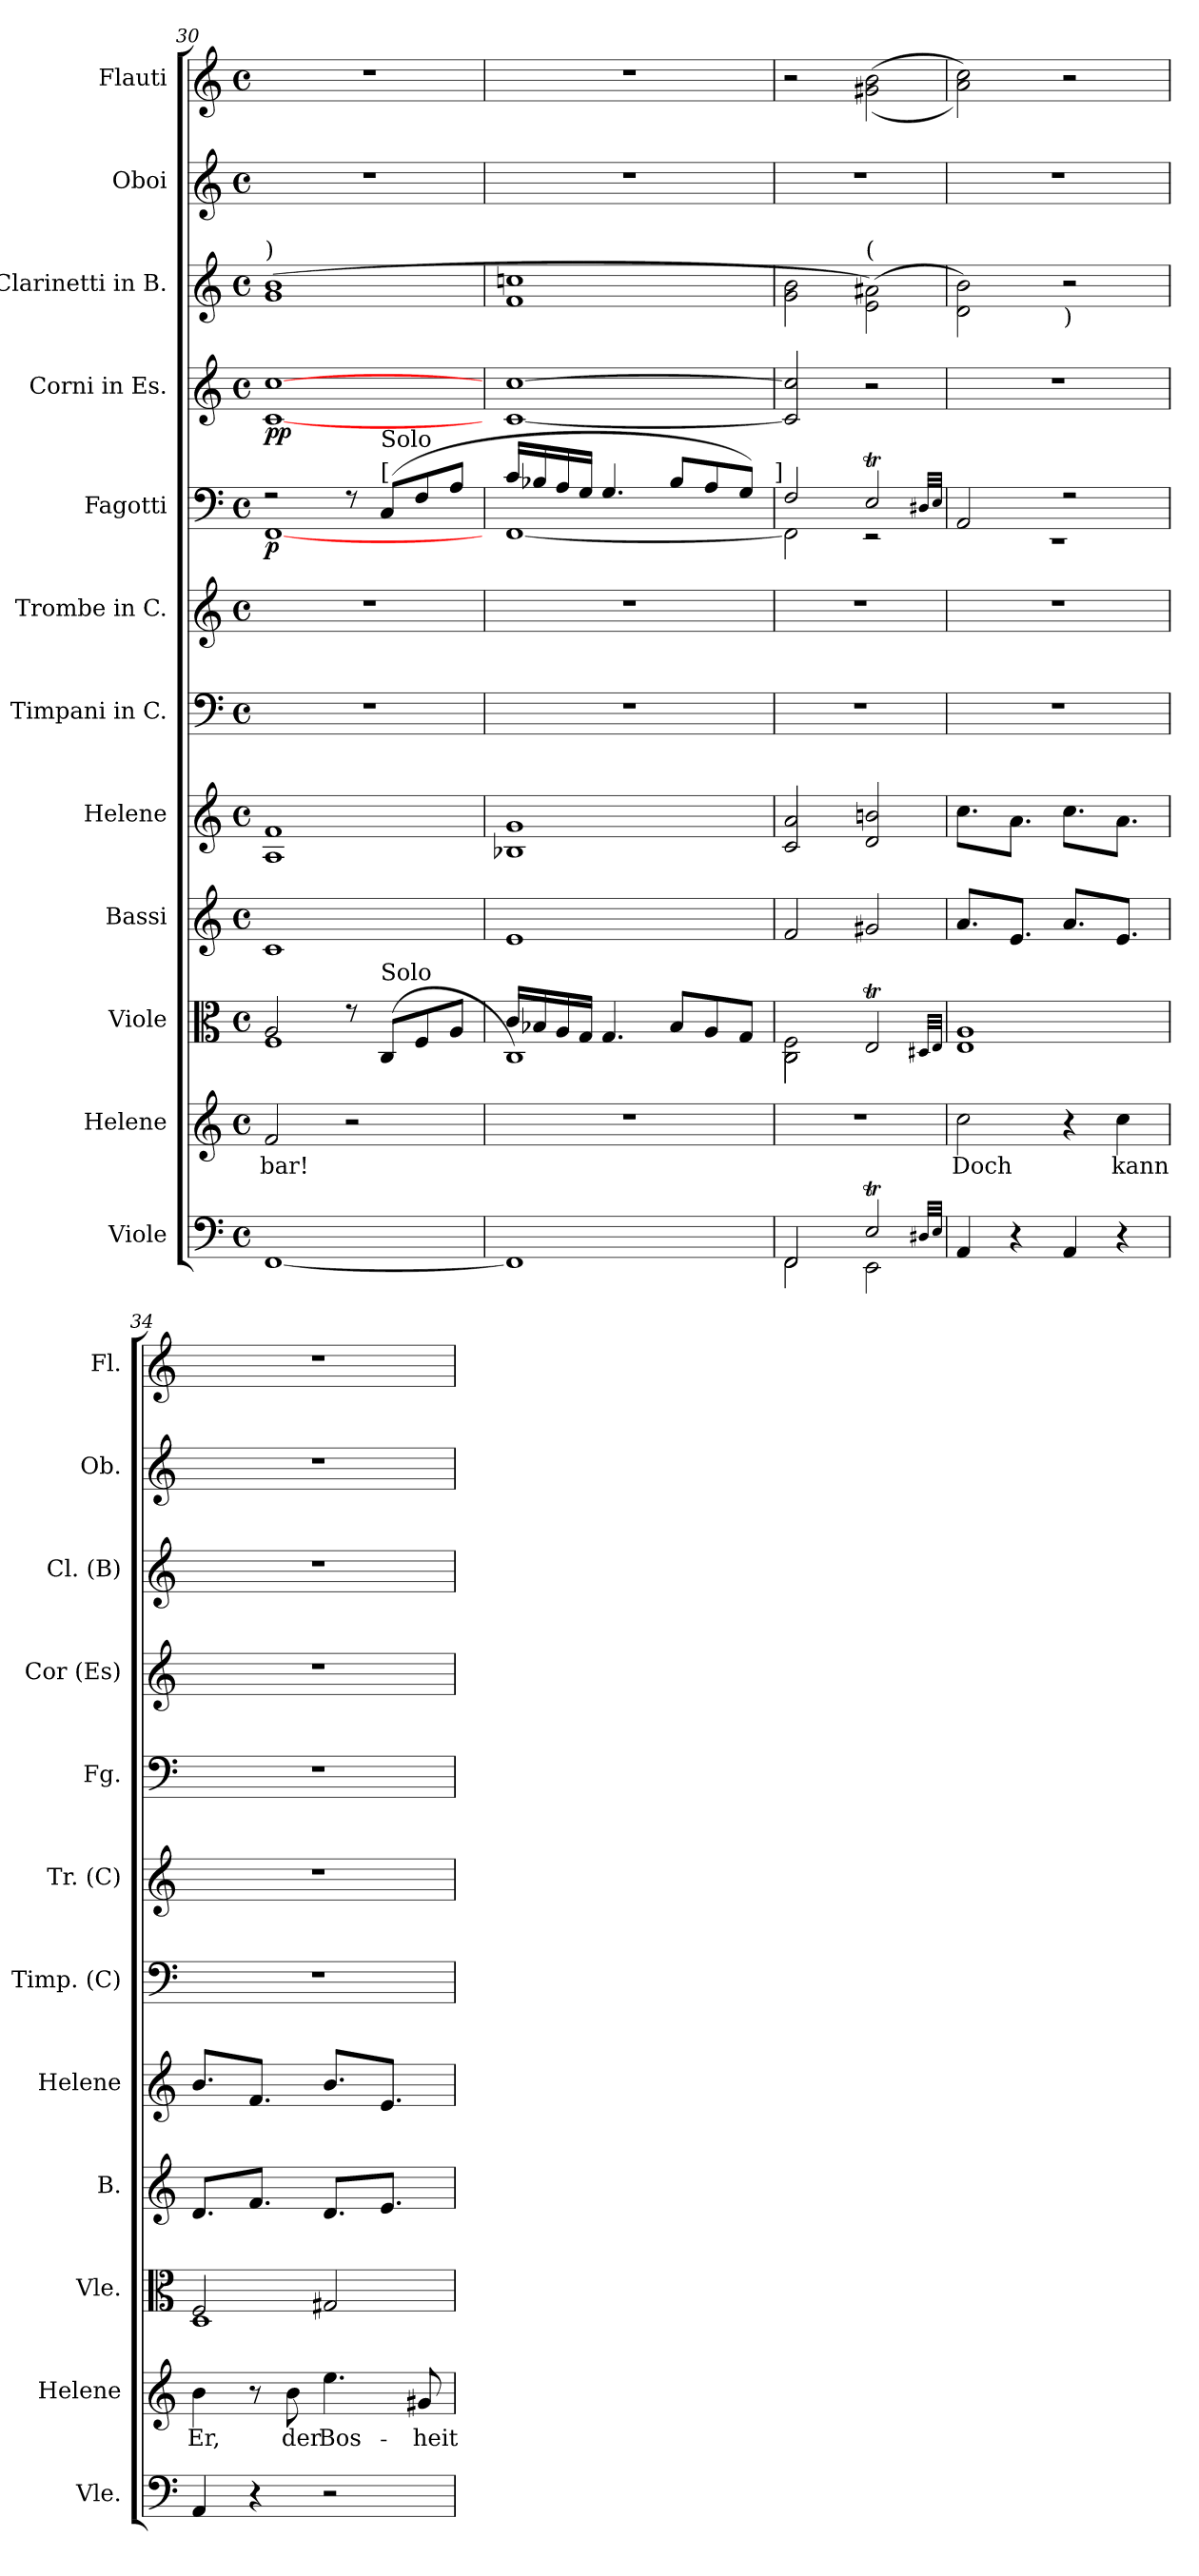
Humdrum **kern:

**kern	**kern	**text	**kern	**kern	**kern	**kern	**kern	**kern	**dynam	**kern	**dynam	**kern	**kern	**kern
*part12	*part11	*part11	*part10	*part9	*part8	*part7	*part6	*part5	*part5	*part4	*part4	*part3	*part2	*part1
*staff12	*staff11	*staff11	*staff10	*staff9	*staff8	*staff7	*staff6	*staff5	*staff5	*staff4	*staff4	*staff3	*staff2	*staff1
*I"Viole	*I"Helene	*	*I"Viole	*I"Bassi	*I"Helene	*I"Timpani in C.	*I"Trombe in C.	*I"Fagotti	*	*I"Corni in Es.	*	*I"Clarinetti in B.	*I"Oboi	*I"Flauti
*I'Vle.	*I'Helene	*	*I'Vle.	*I'B.	*I'Helene	*I'Timp. (C)	*I'Tr. (C)	*I'Fg.	*	*I'Cor (Es)	*	*I'Cl. (B)	*I'Ob.	*I'Fl.
*clefF4	*clefG2	*	*clefC3	*clefG2	*clefG2	*clefF4	*clefG2	*clefF4	*	*clefG2	*	*clefG2	*clefG2	*clefG2
*	*	*	*	*	*	*	*	*	*	*ITrd4c7	*	*ITrd1c2	*	*
*M4/4	*M4/4	*	*M4/4	*M4/4	*M4/4	*M4/4	*M4/4	*M4/4	*	*M4/4	*	*M4/4	*M4/4	*M4/4
*met(c)	*met(c)	*	*met(c)	*met(c)	*met(c)	*met(c)	*met(c)	*met(c)	*	*met(c)	*	*met(c)	*met(c)	*met(c)
=30	=30	=30	=30	=30	=30	=30	=30	=30	=30	=30	=30	=30	=30	=30
*	*	*	*^	*	*	*	*	*^	*	*	*	*	*	*
!	!	!	!	!	!	!	!	!	!	!	!	!	!	!LO:TX:a:t=)	!	!
!	!	!	!	!	!	!	!	!	!	!	!LO:DY:b	!	!LO:DY:b	!	!	!
[1FF	2f/	bar!	2A/	1F	1c	1A 1f	1r	1r	2r	[1FF	p	[1F [1f	pp	(>1f 1a	1r	1r
.	2r	.	8r	.	.	.	.	.	8r	.	.	.	.	.	.	.
!	!	!	!	!	!	!	!	!	!LO:TX:a:t=Solo	!	!	!	!	!	!	!
!	!	!	!	!	!	!	!	!	!LO:TX:a:t=[	!	!	!	!	!	!	!
!	!	!	!LO:TX:a:t=Solo	!	!	!	!	!	!	!	!	!	!	!	!	!
.	.	.	(>8C/L	.	.	.	.	.	(>8C/L	.	.	.	.	.	.	.
.	.	.	8F/	.	.	.	.	.	8F/	.	.	.	.	.	.	.
.	.	.	8A/J	.	.	.	.	.	8A/J	.	.	.	.	.	.	.
=31	=31	=31	=31	=31	=31	=31	=31	=31	=31	=31	=31	=31	=31	=31	=31	=31
1FF]	1r	.	16c/LL	1C)	1e	1B- 1g	1r	1r	16c/LL	[1FF	.	[1F [1f	.	1e 1b-X	1r	1r
.	.	.	16B-/	.	.	.	.	.	16B-/	.	.	.	.	.	.	.
.	.	.	16A/	.	.	.	.	.	16A/	.	.	.	.	.	.	.
.	.	.	16G/JJ	.	.	.	.	.	16G/JJ	.	.	.	.	.	.	.
.	.	.	4.G/	.	.	.	.	.	4.G/	.	.	.	.	.	.	.
.	.	.	8B-/L	.	.	.	.	.	8B-/L	.	.	.	.	.	.	.
.	.	.	8A/	.	.	.	.	.	8A/	.	.	.	.	.	.	.
.	.	.	(<8G/J)	.	.	.	.	.	8G/J)	.	.	.	.	.	.	.
!	!	!	!	!	!	!	!	!	!LO:TX:a:t=]	!	!	!	!	!	!	!
!!LO:PB:g=z
=32	=32	=32	=32	=32	=32	=32	=32	=32	=32	=32	=32	=32	=32	=32	=32	=32
*^	*	*	*	*	*	*	*	*	*	*	*	*	*	*	*	*
2FF/	2FF\	1r	.	2C\ 2F\	2C\	2f/	2c/ 2a/	1r	1r	2F/	2FF\]	.	2F]/ 2f]/	.	2f\ 2a\	1r	2r
!	!	!	!	!	!	!	!	!	!	!	!	!	!	!	!LO:TX:a:t=(	!	!
2Et/	2EE\	.	.	2Et	2ryy	2g#/	2d/ 2bn/	.	.	2Et/	2r	.	2r	.	(>(>2d\ 2g#\)	.	(>(<2g#\ 2b\
*v	*v	*	*	*v	*v	*	*	*	*	*	*	*	*	*	*	*	*
32qD#/LLL	.	.	32qD#/LLL	.	.	.	.	32qD#/LLL	.	.	.	.	.	.	.
32qE/JJJ	.	.	32qE/JJJ	.	.	.	.	32qE/JJJ	.	.	.	.	.	.	.
=33	=33	=33	=33	=33	=33	=33	=33	=33	=33	=33	=33	=33	=33	=33	=33
*	*	*	*	*Xtuplet	*Xtuplet	*	*	*	*	*	*	*	*	*	*
4AA	2cc\	Doch	1E 1A	6.a/L	6.cc\L	1r	1r	2AA/	1r	.	1r	.	2c\ 2a\)	1r	2a\ 2cc\))
4r	.	.	.	6.e/J	6.a\J	.	.	.	.	.	.	.	.	.	.
!	!	!	!	!	!	!	!	!	!	!	!	!	!LO:TX:b:t=)	!	!
4AA	4r	.	.	6.a/L	6.cc\L	.	.	2r	.	.	.	.	2r	.	2r
4r	4cc\	kann	.	6.e/J	6.a\J	.	.	.	.	.	.	.	.	.	.
*	*	*	*	*	*	*	*	*v	*v	*	*	*	*	*	*
=34	=34	=34	=34	=34	=34	=34	=34	=34	=34	=34	=34	=34	=34	=34
*	*	*	*^	*	*	*	*	*	*	*	*	*	*	*
4AA/	4b\	Er,	2F/	1D	6.d/L	6.b/L	1r	1r	1r	.	1r	.	1r	1r	1r
4r	8r	.	.	.	6.f/J	6.f/J	.	.	.	.	.	.	.	.	.
.	8b\	der	.	.	.	.	.	.	.	.	.	.	.	.	.
2r	4.ee\	Bos-	2G#/	.	6.d/L	6.b/L	.	.	.	.	.	.	.	.	.
.	.	.	.	.	6.e/J	6.e/J	.	.	.	.	.	.	.	.	.
.	8g#/	heit	.	.	.	.	.	.	.	.	.	.	.	.	.
*	*	*	*v	*v	*	*	*	*	*	*	*	*	*	*	*
=	=	=	=	=	=	=	=	=	=	=	=	=	=	=
*-	*-	*-	*-	*-	*-	*-	*-	*-	*-	*-	*-	*-	*-	*-
